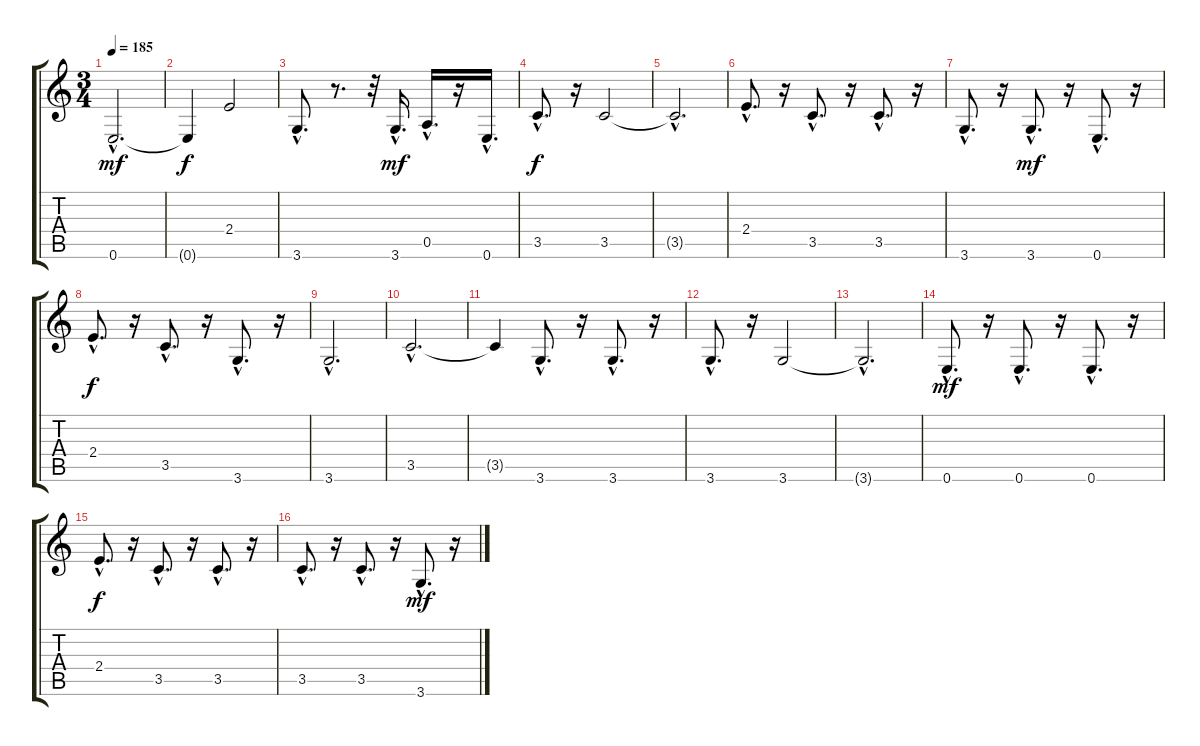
\track "" {instrument overdrivenguitar}
\staff {score tabs}
\tuning (E4 B3 G3 D3 A2 E2) {hide}
\ts (3 4)
\tempo 185
\clef g2
\ks c
0.6{hac}.2{d dy mf} |
0.6{t}.4{dy f} 2.4.2 |
3.6{hac}.8{d} r.8{d} r.32 3.6{hac}.16{d dy mf} 0.5{hac}.16{d} r.16 0.6{hac}.16{d} |
3.5{hac}.8{d dy f} r.16 3.5.2 |
3.5{hac t}.2{d} |
2.4{hac}.8{d} r.16 3.5{hac}.8{d} r.16 3.5{hac}.8{d} r.16 |
3.6{hac}.8{d} r.16 3.6{hac}.8{d dy mf} r.16 0.6{hac}.8{d} r.16 |
2.4{hac}.8{d dy f} r.16 3.5{hac}.8{d} r.16 3.6{hac}.8{d} r.16 |
3.6{hac}.2{d} |
3.5{hac}.2{d} |
3.5{t}.4 3.6{hac}.8{d} r.16 3.6{hac}.8{d} r.16 |
3.6{hac}.8{d volume 3} r.16 3.6.2{volume 7} |
3.6{hac t}.2{d} |
0.6{hac}.8{d dy mf volume 16} r.16 0.6{hac}.8{d} r.16 0.6{hac}.8{d balance 13} r.16 |
2.4{hac}.8{d dy f} r.16 3.5{hac}.8{d} r.16 3.5{hac}.8{d} r.16 |
3.5{hac}.8{d} r.16 3.5{hac}.8{d} r.16 3.6{hac}.8{d dy mf} r.16
